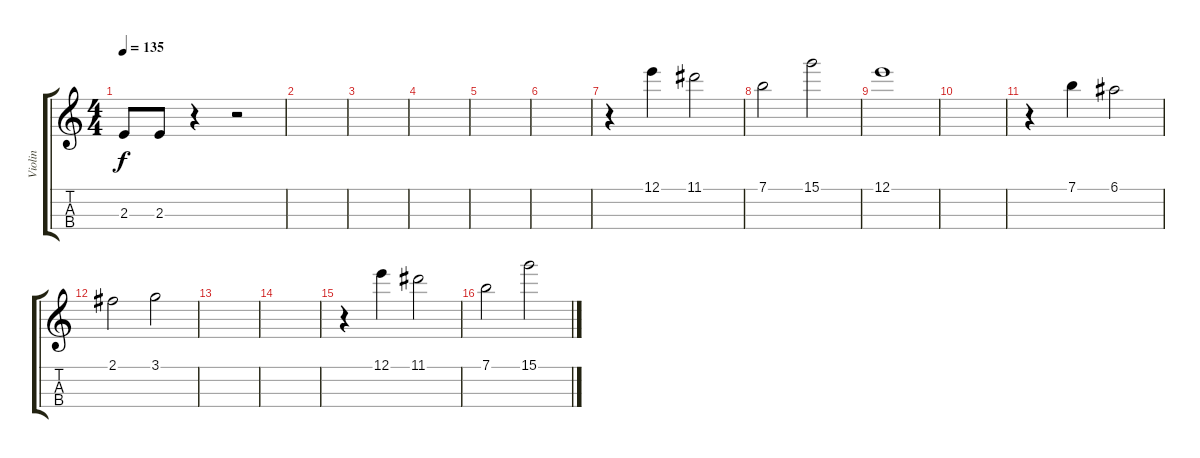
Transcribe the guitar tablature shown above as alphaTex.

\track ("Violin" "Violin") {instrument stringensemble2}
\staff {score tabs}
\tuning (E5 A4 D4 G3) {hide}
\ts (4 4)
\tempo 135
\clef g2
\ks c
2.3.8{dy f} 2.3.8 r.4 r.2 |
|
|
|
|
|
r.4 12.1.4 11.1.2 |
7.1.2 15.1.2 |
12.1.1 |
|
r.4 7.1.4 6.1.2 |
2.1.2 3.1.2 |
|
|
r.4 12.1.4 11.1.2 |
7.1.2 15.1.2
